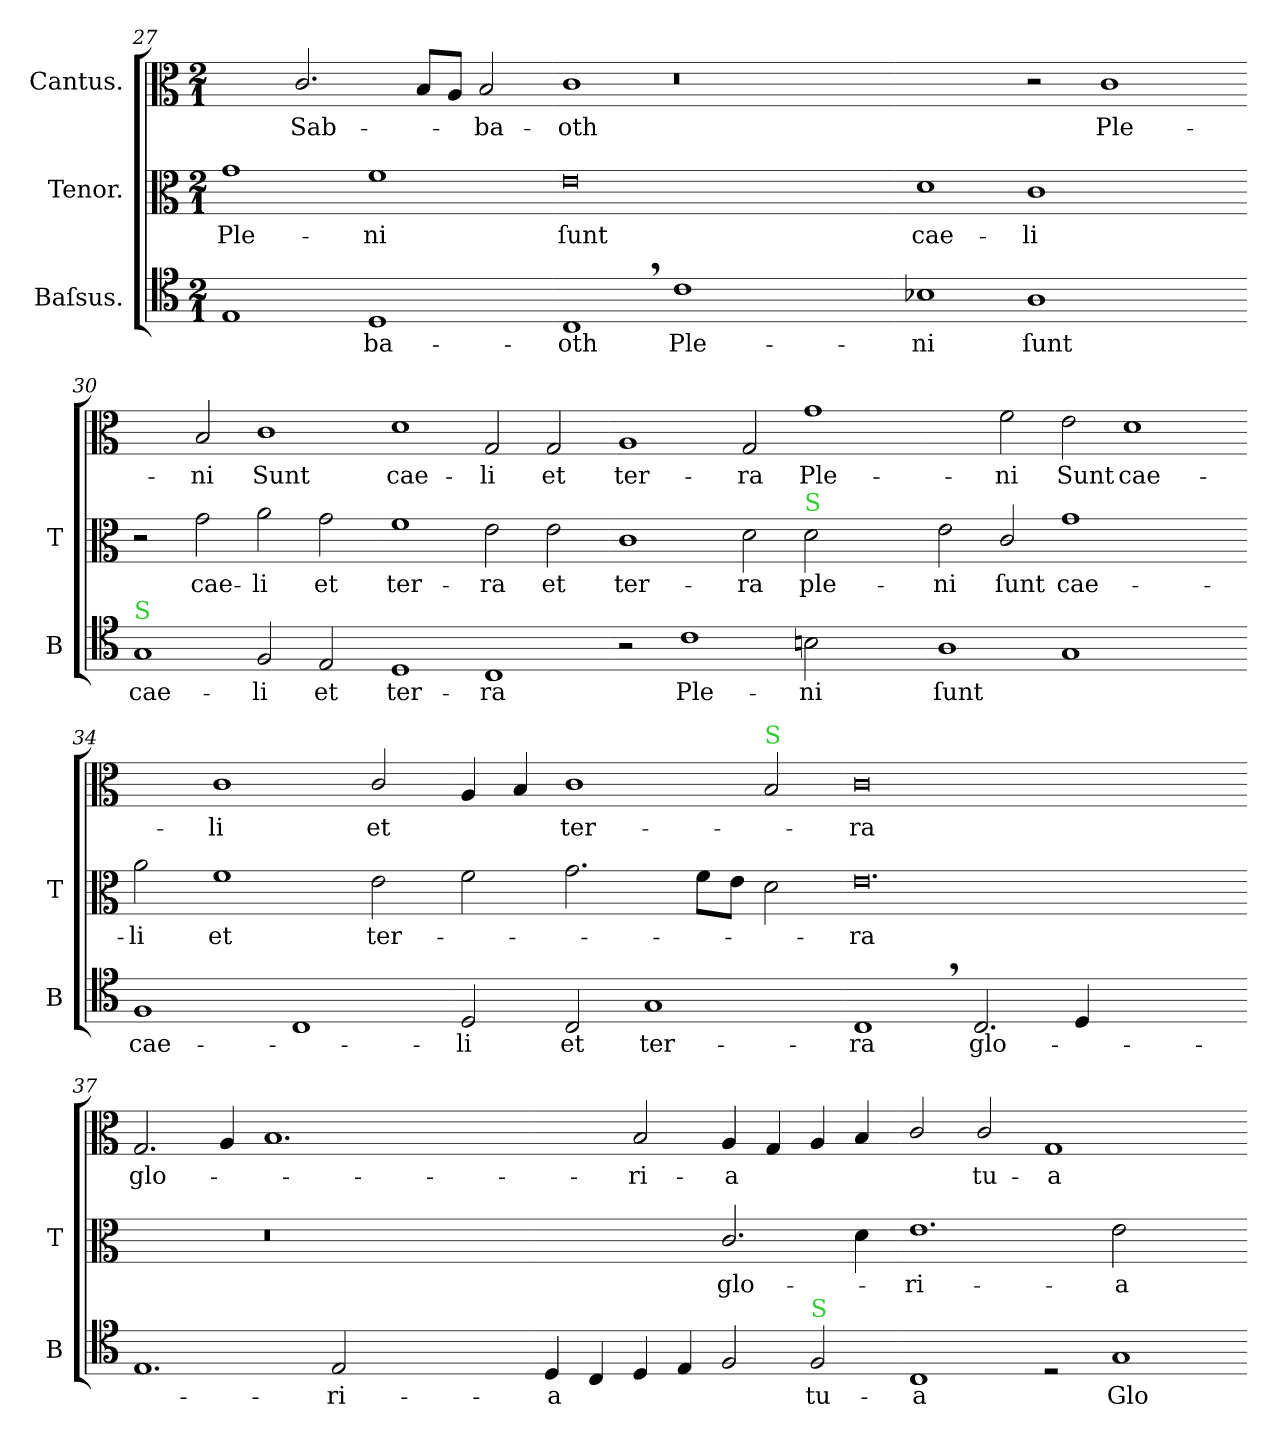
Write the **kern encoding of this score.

**kern	**text	**kern	**text	**kern	**text
*part3	*part3	*part2	*part2	*part1	*part1
*staff3	*staff3	*staff2	*staff2	*staff1	*staff1
*I"Baſsus.	*	*I"Tenor.	*	*I"Cantus.	*
*I'B	*	*I'T	*	*	*
*clefC4	*	*clefC3	*	*clefC3	*
*k[]	*	*k[]	*	*k[]	*
*M2/1	*	*M2/1	*	*M2/1	*
=27	=27	=27	=27	=27	=27
1E	.	1g	Ple-	2ryy	.
!	!	!	!	!	!LO:LY:i
.	.	.	.	2.c/	Sab-
!	!LO:LY:i	!	!	!	!
1D	-ba-	1f	-ni	.	.
.	.	.	.	8B/L	.
.	.	.	.	8A/J	.
!	!	!	!	!	!LO:LY:i
.	.	.	.	2B/	-ba-
=28-	=28-	=28-	=28-	=28-	=28-
!	!LO:LY:i	!	!	!	!LO:LY:i
1C,<	-oth	0e	ſunt	1c	-oth
1c	Ple-	.	.	0r	.
1ryy	.	1ryy	.	.	.
=29-	=29-	=29-	=29-	=29-	=29-
1B-X	-ni	1d	cae-	1ryy	.
1A	ſunt	1c	-li	2r	.
.	.	.	.	1c\	Ple-
2ryy	.	2ryy	.	.	.
=30-	=30-	=30-	=30-	=30-	=30-
!LO:TX:a:color=limegreen:t=S	!	!	!	!	!
1G	cae-	2r	.	2ryy	.
.	.	2g\	cae-	2B/	-ni
2F/	-li	2a\	-li	1c	Sunt
2E/	et	2g\	et	.	.
=31-	=31-	=31-	=31-	=31-	=31-
1D	ter-	1f	ter-	1d	cae-
1C	-ra	2e\	-ra	2G/	-li
.	.	2e\	et	2G/	et
=32-	=32-	=32-	=32-	=32-	=32-
2r	.	1c	ter-	1A	ter-
1c	Ple-	.	.	.	.
.	.	2d\	-ra	2G/	-ra
!	!	!LO:TX:a:color=limegreen:t=S	!	!	!
!	!	!	!	!	!LO:LY:i
2Bn\	-ni	2d\	ple-	1g\	Ple-
2ryy	.	2ryy	.	.	.
=33-	=33-	=33-	=33-	=33-	=33-
1A	ſunt	2e\	-ni	2ryy	.
!	!	!	!	!	!LO:LY:i
.	.	2c/	ſunt	2f\	-ni
!	!	!	!	!	!LO:LY:i
1G	.	1g	cae-	2e\	Sunt
!	!	!	!	!	!LO:LY:i
.	.	.	.	1d\	cae-
2ryy	.	2ryy	.	.	.
=34-	=34-	=34-	=34-	=34-	=34-
1F	cae-	2a\	-li	2ryy	.
!	!	!	!	!	!LO:LY:i
.	.	1f	et	1c	-li
1C	.	.	.	.	.
!	!	!	!	!	!LO:LY:i
.	.	2e\	ter-	2c/	et
=35-	=35-	=35-	=35-	=35-	=35-
2D/	-li	2f\	.	4A/	.
.	.	.	.	4B/	.
!	!	!	!	!	!LO:LY:i
2C/	et	2.g\	.	1c	ter-
1G	ter-	.	.	.	.
.	.	8f\L	.	.	.
.	.	8e\J	.	.	.
!	!	!	!	!LO:TX:a:color=limegreen:t=S	!
.	.	2d\	.	2B/	.
=36-	=36-	=36-	=36-	=36-	=36-
!	!	!	!	!	!LO:LY:i
1C,<	-ra	0.e	-ra	0c	-ra
2.C/	glo-	.	.	.	.
4D/	.	.	.	.	.
1ryy	.	.	.	1ryy	.
=37-	=37-	=37-	=37-	=37-	=37-
1.E	.	1ryy	.	2.G/	glo-
.	.	.	.	4A/	.
.	.	0r	.	1.B	.
2E/	-ri-	.	.	.	.
1ryy	.	.	.	.	.
.	.	.	.	2ryy	.
=38-	=38-	=38-	=38-	=38-	=38-
4D/	-a	1ryy	.	2ryy	.
4C/	.	.	.	.	.
4D/	.	.	.	2B/	-ri-
4E/	.	.	.	.	.
2F/	.	2.c/	glo-	4A/	-a
.	.	.	.	4G/	.
!LO:TX:a:color=limegreen:t=S	!	!	!	!	!
2F/	tu-	.	.	4A/	.
.	.	4d\	.	4B/	.
=39-	=39-	=39-	=39-	=39-	=39-
1C	-a	1.e	-ri-	2c/	.
.	.	.	.	2c/	tu-
2rD	.	.	.	1G	-a
1G/	Glo-	2e\	-a	.	.
.	.	2ryy	.	2ryy	.
=-	=-	=-	=-	=-	=-
*-	*-	*-	*-	*-	*-
